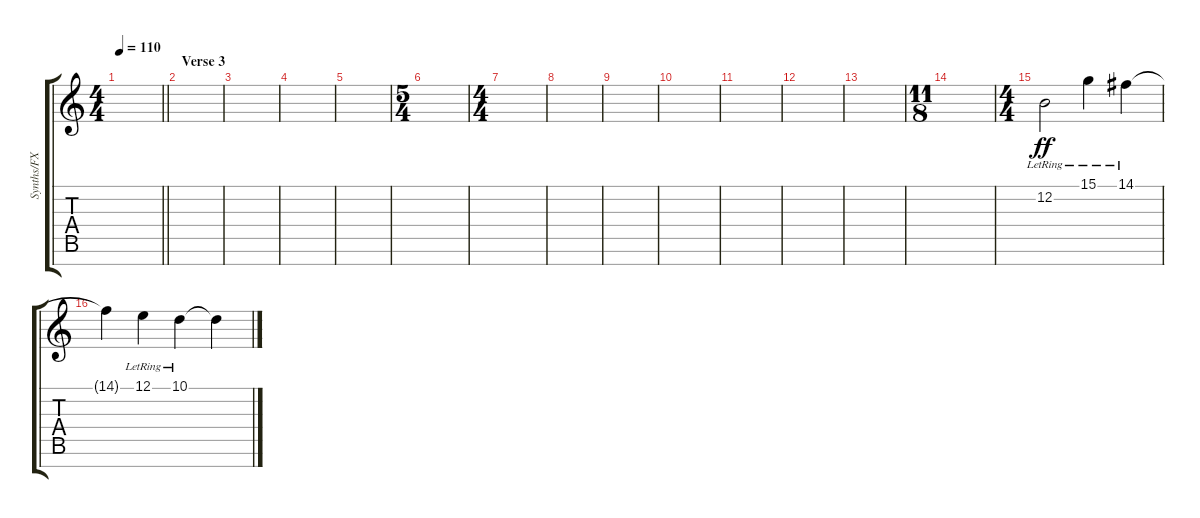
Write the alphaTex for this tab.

\track ("Synths/FX" "Synths/FX") {instrument acousticgrandpiano}
\staff {score tabs}
\tuning (E4 B3 G3 D3 A2 E2 B1) {hide}
\ts (4 4)
\tempo 110
\clef g2
\barLineRight lightlight
\ks c
|
\section ("" "Verse 3")
|
|
|
|
\ts (5 4)
|
\ts (4 4)
|
|
|
|
|
|
|
\ts (11 8)
|
\ts (4 4)
12.2{lr}.2{dy ff instrument acousticgrandpiano} 15.1{lr}.4 14.1{lr}.4 |
14.1{t}.4 12.1{lr}.4 10.1{lr}.4 10.1{t}.4
